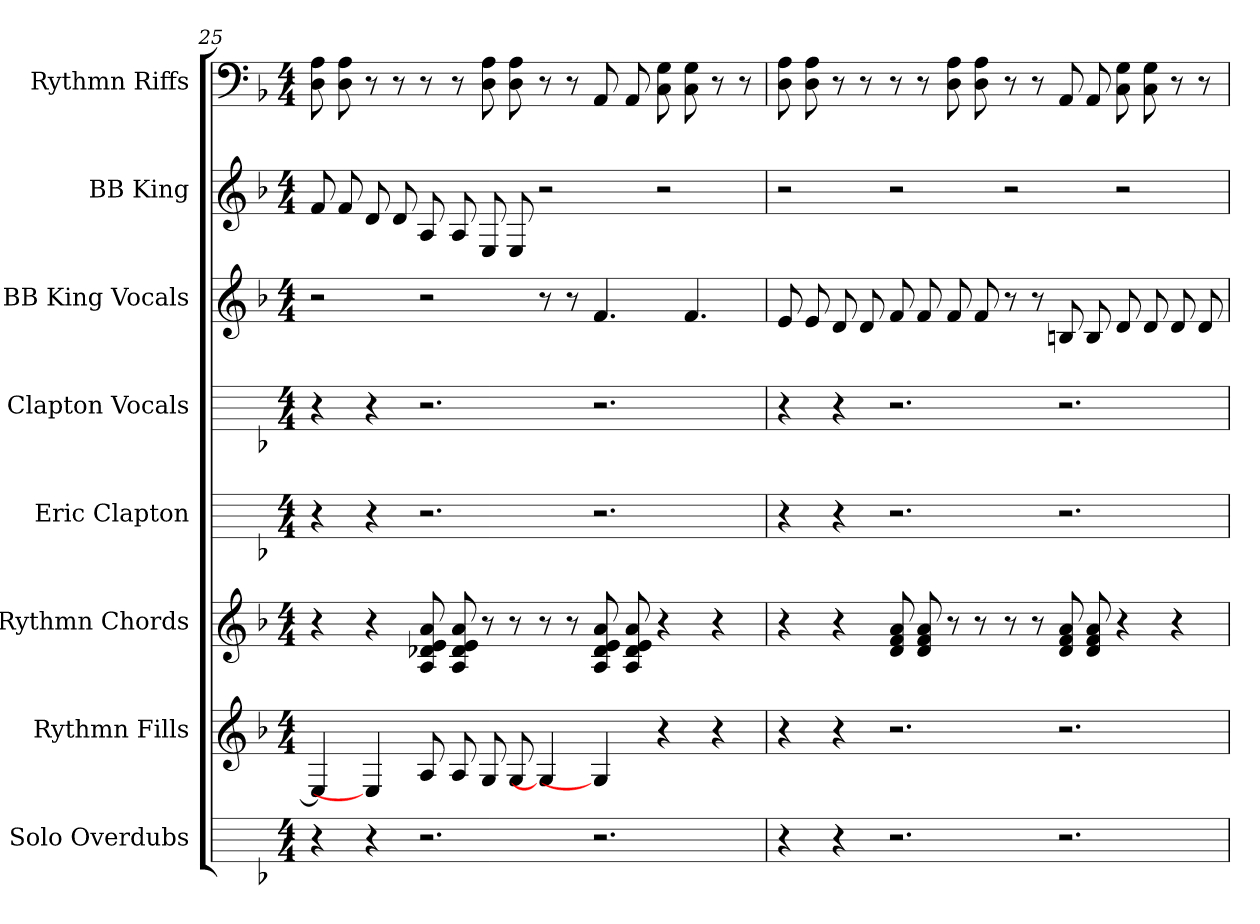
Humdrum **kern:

**kern	**kern	**kern	**kern	**kern	**kern	**kern	**kern
*part8	*part7	*part6	*part5	*part4	*part3	*part2	*part1
*staff8	*staff7	*staff6	*staff5	*staff4	*staff3	*staff2	*staff1
*I"Solo Overdubs	*I"Rythmn Fills	*I"Rythmn Chords	*I"Eric Clapton	*I"Clapton Vocals	*I"BB King Vocals	*I"BB King	*I"Rythmn Riffs
*	*	*	*	*	*	*	*
*k[b-]	*k[b-]	*k[b-]	*k[b-]	*k[b-]	*k[b-]	*k[b-]	*k[b-]
*M4/4	*M4/4	*M4/4	*M4/4	*M4/4	*M4/4	*M4/4	*M4/4
=25	=25	=25	=25	=25	=25	=25	=25
4r	4E]	4r	4r	4r	2r	8f	8A 8D
.	.	.	.	.	.	8f	8A 8D
4r	4E]	4r	4r	4r	.	8d	8r
.	.	.	.	.	.	8d	8r
2.r	8A	8a 8e 8d- 8A	2.r	2.r	2r	8A	8r
.	8A	8a 8e 8d- 8A	.	.	.	8A	8r
.	8G	8r	.	.	.	8E	8A 8D
.	8G	8r	.	.	.	8E	8A 8D
.	4G]	8r	.	.	8r	2r	8r
.	.	8r	.	.	8r	.	8r
2.r	4G]	8a 8e 8d- 8A	2.r	2.r	4.f	.	8AA
.	.	8a 8e 8d- 8A	.	.	.	.	8AA
.	4r	4r	.	.	.	2r	8G 8C
.	.	.	.	.	4.f	.	8G 8C
.	4r	4r	.	.	.	.	8r
.	.	.	.	.	.	.	8r
=26	=26	=26	=26	=26	=26	=26	=26
4r	4r	4r	4r	4r	8e	2r	8A 8D
.	.	.	.	.	8e	.	8A 8D
4r	4r	4r	4r	4r	8d	.	8r
.	.	.	.	.	8d	.	8r
2.r	2.r	8a 8f 8d	2.r	2.r	8f	2r	8r
.	.	8a 8f 8d	.	.	8f	.	8r
.	.	8r	.	.	8f	.	8A 8D
.	.	8r	.	.	8f	.	8A 8D
.	.	8r	.	.	8r	2r	8r
.	.	8r	.	.	8r	.	8r
2.r	2.r	8a 8f 8d	2.r	2.r	8Bn	.	8AA
.	.	8a 8f 8d	.	.	8B	.	8AA
.	.	4r	.	.	8d	2r	8G 8C
.	.	.	.	.	8d	.	8G 8C
.	.	4r	.	.	8d	.	8r
.	.	.	.	.	8d	.	8r
=	=	=	=	=	=	=	=
*-	*-	*-	*-	*-	*-	*-	*-
